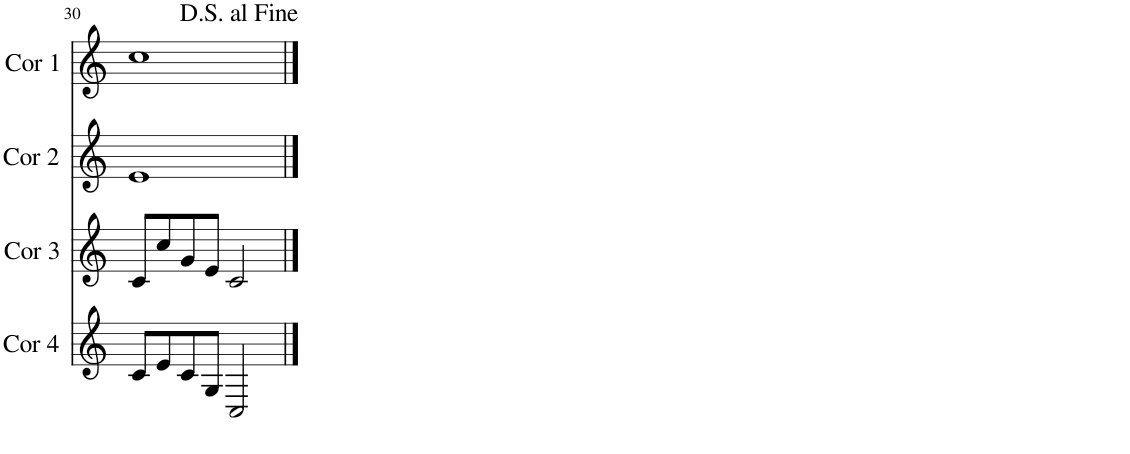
**kern	**kern	**kern	**kern
*part4	*part3	*part2	*part1
*staff4	*staff3	*staff2	*staff1
*I"Cor 4	*I"Cor 3	*I"Cor 2	*I"Cor 1
*I'Cor 4	*I'Cor 3	*I'Cor 2	*I'Cor 1
!!LO:PB:g=z
*clefG2	*clefG2	*clefG2	*clefG2
*Trd4c7	*Trd4c7	*Trd4c7	*Trd4c7
*k[]	*k[]	*k[]	*k[]
*M4/4	*M4/4	*M4/4	*M4/4
=30	=30	=30	=30
8c/L	8c/L	1e	1cc
8e/	8cc/	.	.
8c/	8g/	.	.
8G/J	8e/J	.	.
2C/	2c/	.	.
==	==	==	==
*-	*-	*-	*-
